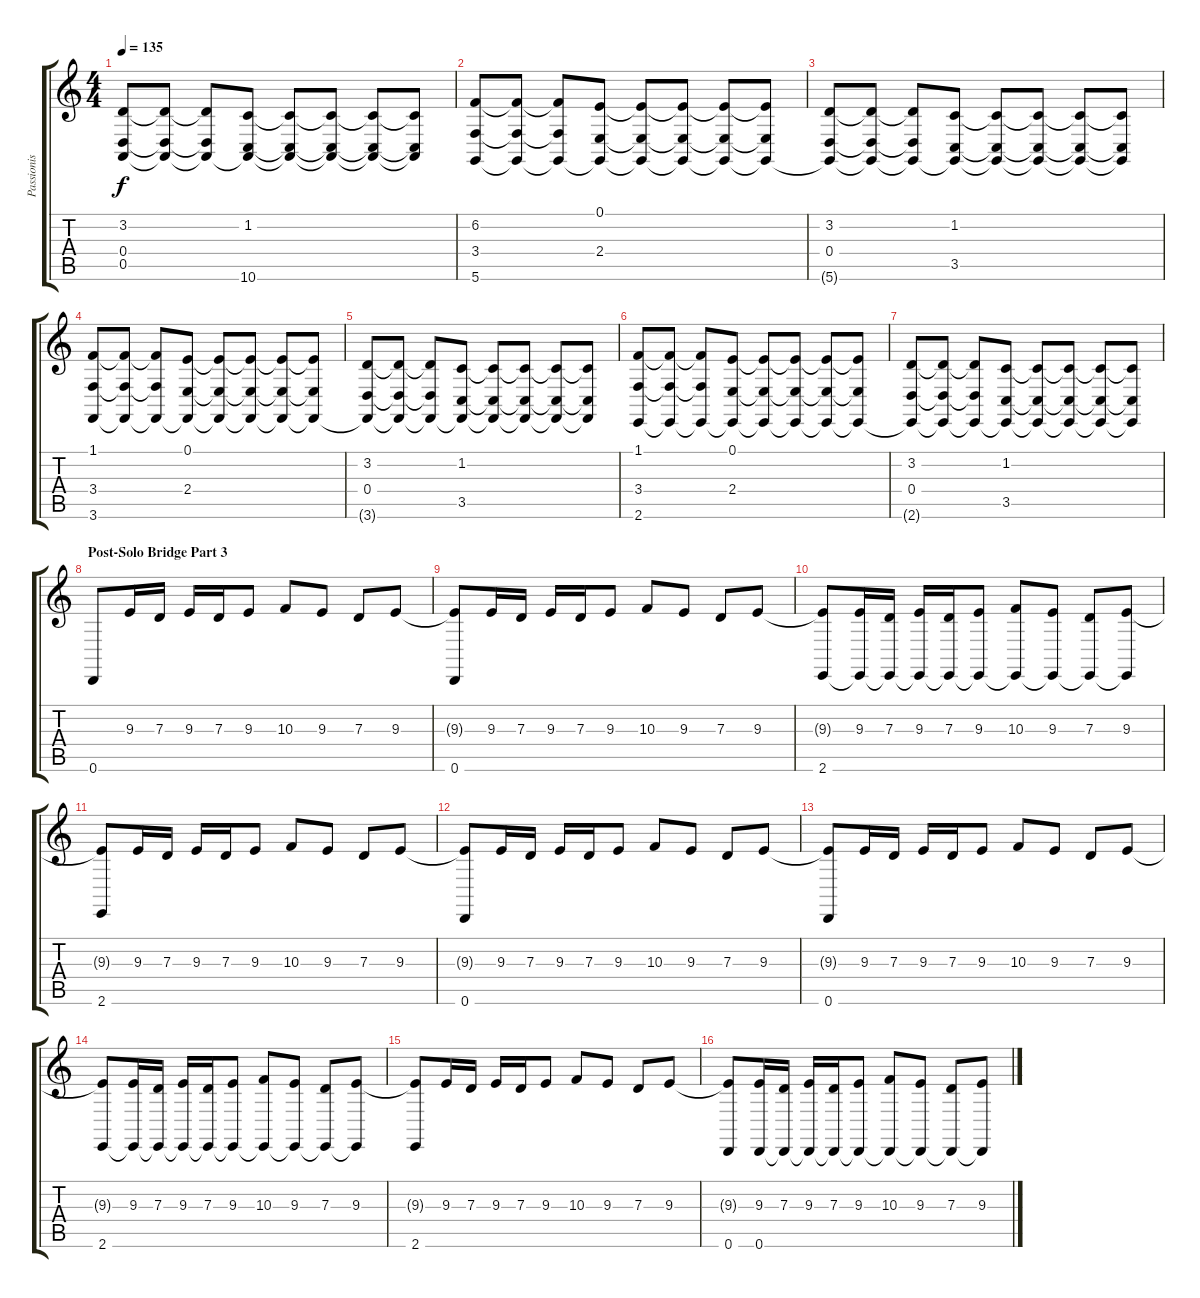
\track ("Passionis Strings" "Passionis ") {instrument stringensemble1}
\staff {score tabs}
\tuning (E4 B3 G3 D3 A2 D2) {hide}
\ts (4 4)
\tempo 135
\clef g2
\ks c
(3.2 0.4 0.5{t}).8{dy f} (3.2{t} 0.4{t} 0.5{t}).8 (3.2{t} 0.4{t} 0.5{t}).8 (1.2 0.5{t} 10.6).8 (1.2{t} 0.5{t} 10.6{t}).8 (1.2{t} 0.5{t} 10.6{t}).8 (1.2{t} 0.5{t} 10.6{t}).8 (1.2{t} 0.5{t} 10.6{t}).8 |
(6.2 3.4 5.6).8 (6.2{t} 3.4{t} 5.6{t}).8 (6.2{t} 3.4{t} 5.6{t}).8 (0.1 2.4 5.6{t}).8 (0.1{t} 2.4{t} 5.6{t}).8 (0.1{t} 2.4{t} 5.6{t}).8 (0.1{t} 2.4{t} 5.6{t}).8 (0.1{t} 2.4{t} 5.6{t}).8 |
(3.2 0.4 5.6{t}).8 (3.2{t} 0.4{t} 5.6{t}).8 (3.2{t} 0.4{t} 5.6{t}).8 (1.2 3.5 5.6{t}).8 (1.2{t} 3.5{t} 5.6{t}).8 (1.2{t} 3.5{t} 5.6{t}).8 (1.2{t} 3.5{t} 5.6{t}).8 (1.2{t} 3.5{t} 5.6{t}).8 |
(1.1 3.4 3.6).8 (1.1{t} 3.4{t} 3.6{t}).8 (1.1{t} 3.4{t} 3.6{t}).8 (0.1 2.4 3.6{t}).8 (0.1{t} 2.4{t} 3.6{t}).8 (0.1{t} 2.4{t} 3.6{t}).8 (0.1{t} 2.4{t} 3.6{t}).8 (0.1{t} 2.4{t} 3.6{t}).8 |
(3.2 0.4 3.6{t}).8 (3.2{t} 0.4{t} 3.6{t}).8 (3.2{t} 0.4{t} 3.6{t}).8 (1.2 3.5 3.6{t}).8 (1.2{t} 3.5{t} 3.6{t}).8 (1.2{t} 3.5{t} 3.6{t}).8 (1.2{t} 3.5{t} 3.6{t}).8 (1.2{t} 3.5{t} 3.6{t}).8 |
(1.1 3.4 2.6).8 (1.1{t} 3.4{t} 2.6{t}).8 (1.1{t} 3.4{t} 2.6{t}).8 (0.1 2.4 2.6{t}).8 (0.1{t} 2.4{t} 2.6{t}).8 (0.1{t} 2.4{t} 2.6{t}).8 (0.1{t} 2.4{t} 2.6{t}).8 (0.1{t} 2.4{t} 2.6{t}).8 |
(3.2 0.4 2.6{t}).8 (3.2{t} 0.4{t} 2.6{t}).8 (3.2{t} 0.4{t} 2.6{t}).8 (1.2 3.5 2.6{t}).8 (1.2{t} 3.5{t} 2.6{t}).8 (1.2{t} 3.5{t} 2.6{t}).8 (1.2{t} 3.5{t} 2.6{t}).8 (1.2{t} 3.5{t} 2.6{t}).8 |
\section ("" "Post-Solo Bridge Part 3")
0.6.8{volume 10} 9.3.16 7.3.16 9.3.16 7.3.16 9.3.8 10.3.8 9.3.8 7.3.8 9.3.8 |
(9.3{t} 0.6).8 9.3.16 7.3.16 9.3.16 7.3.16 9.3.8 10.3.8 9.3.8 7.3.8 9.3.8 |
(9.3{t} 2.6).8 (9.3 2.6{t}).16 (7.3 2.6{t}).16 (9.3 2.6{t}).16 (7.3 2.6{t}).16 (9.3 2.6{t}).8 (10.3 2.6{t}).8 (9.3 2.6{t}).8 (7.3 2.6{t}).8 (9.3 2.6{t}).8 |
(9.3{t} 2.6).8 9.3.16 7.3.16 9.3.16 7.3.16 9.3.8 10.3.8 9.3.8 7.3.8 9.3.8 |
(9.3{t} 0.6).8{volume 10} 9.3.16 7.3.16 9.3.16 7.3.16 9.3.8 10.3.8 9.3.8 7.3.8 9.3.8 |
(9.3{t} 0.6).8 9.3.16 7.3.16 9.3.16 7.3.16 9.3.8 10.3.8 9.3.8 7.3.8 9.3.8 |
(9.3{t} 2.6).8 (9.3 2.6{t}).16 (7.3 2.6{t}).16 (9.3 2.6{t}).16 (7.3 2.6{t}).16 (9.3 2.6{t}).8 (10.3 2.6{t}).8 (9.3 2.6{t}).8 (7.3 2.6{t}).8 (9.3 2.6{t}).8 |
(9.3{t} 2.6).8 9.3.16 7.3.16 9.3.16 7.3.16 9.3.8 10.3.8 9.3.8 7.3.8 9.3.8 |
(9.3{t} 0.6).8{volume 10} (9.3 0.6).16 (7.3 0.6{t}).16 (9.3 0.6{t}).16 (7.3 0.6{t}).16 (9.3 0.6{t}).8 (10.3 0.6{t}).8 (9.3 0.6{t}).8 (7.3 0.6{t}).8 (9.3 0.6{t}).8
